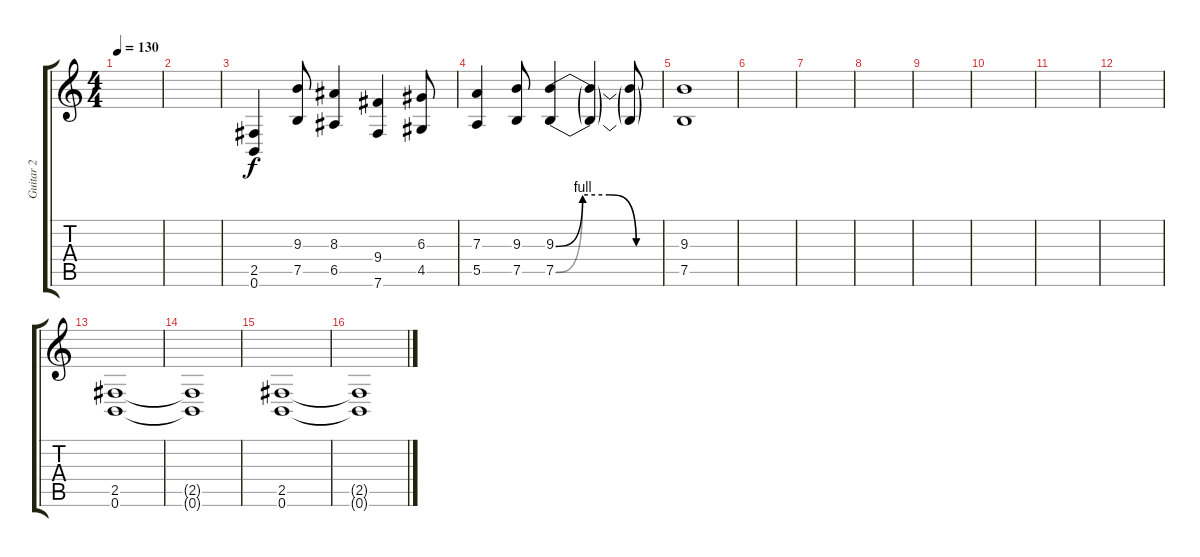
\track ("Guitar 2" "Guitar 2") {instrument distortionguitar}
\staff {score tabs}
\tuning (B3 Gb3 D3 A2 E2 B1) {hide}
\ts (4 4)
\tempo 130
\clef g2
\ks c
|
|
(2.5 0.6).4 (9.3 7.5).8 (8.3 6.5).4 (9.4 7.6).4 (6.3 4.5).8 |
(7.3 5.5).4 (9.3 7.5).8 (9.3{be (custom 0 0 15 4 30 4 45 0 60 0)} 7.5{be (custom 0 0 15 4 30 4 45 0 60 0)}).4 (9.3{t} 7.5{t}).4 (9.3{t} 7.5{t}).8 |
(9.3 7.5).1 |
|
|
|
|
|
|
|
(2.5 0.6).1 |
(2.5{t} 0.6{t}).1 |
(2.5 0.6).1 |
(2.5{t} 0.6{t}).1
